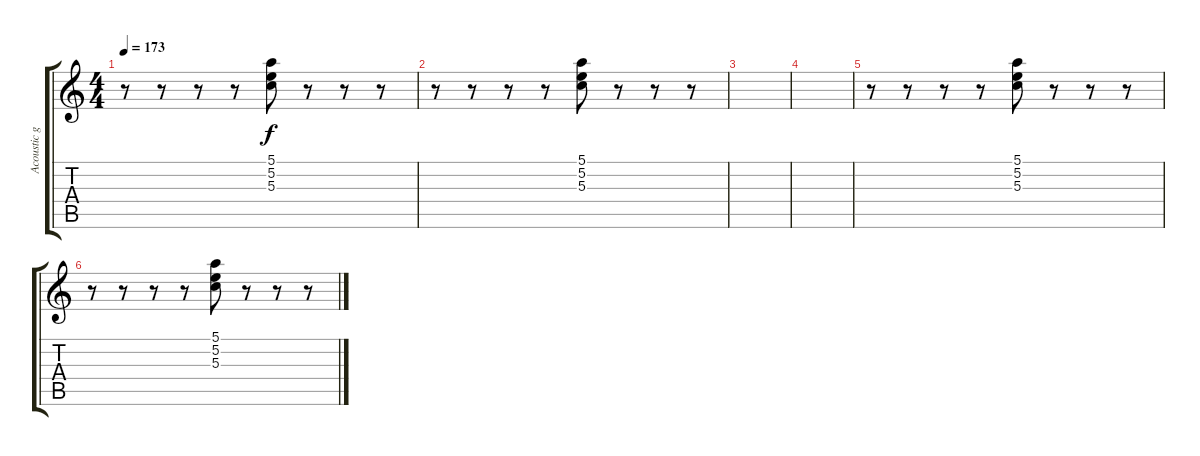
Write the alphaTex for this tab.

\track ("Acoustic guitar 2" "Acoustic g") {instrument acousticguitarsteel}
\staff {score tabs}
\tuning (E4 B3 G3 D3 A2 E2) {hide}
\ts (4 4)
\tempo 173
\clef g2
\ks c
r.8{dy f} r.8 r.8 r.8 (5.1 5.2 5.3).8 r.8 r.8 r.8 |
r.8 r.8 r.8 r.8 (5.1 5.2 5.3).8 r.8 r.8 r.8 |
|
|
r.8 r.8 r.8 r.8 (5.1 5.2 5.3).8 r.8 r.8 r.8 |
r.8 r.8 r.8 r.8 (5.1 5.2 5.3).8 r.8 r.8 r.8
